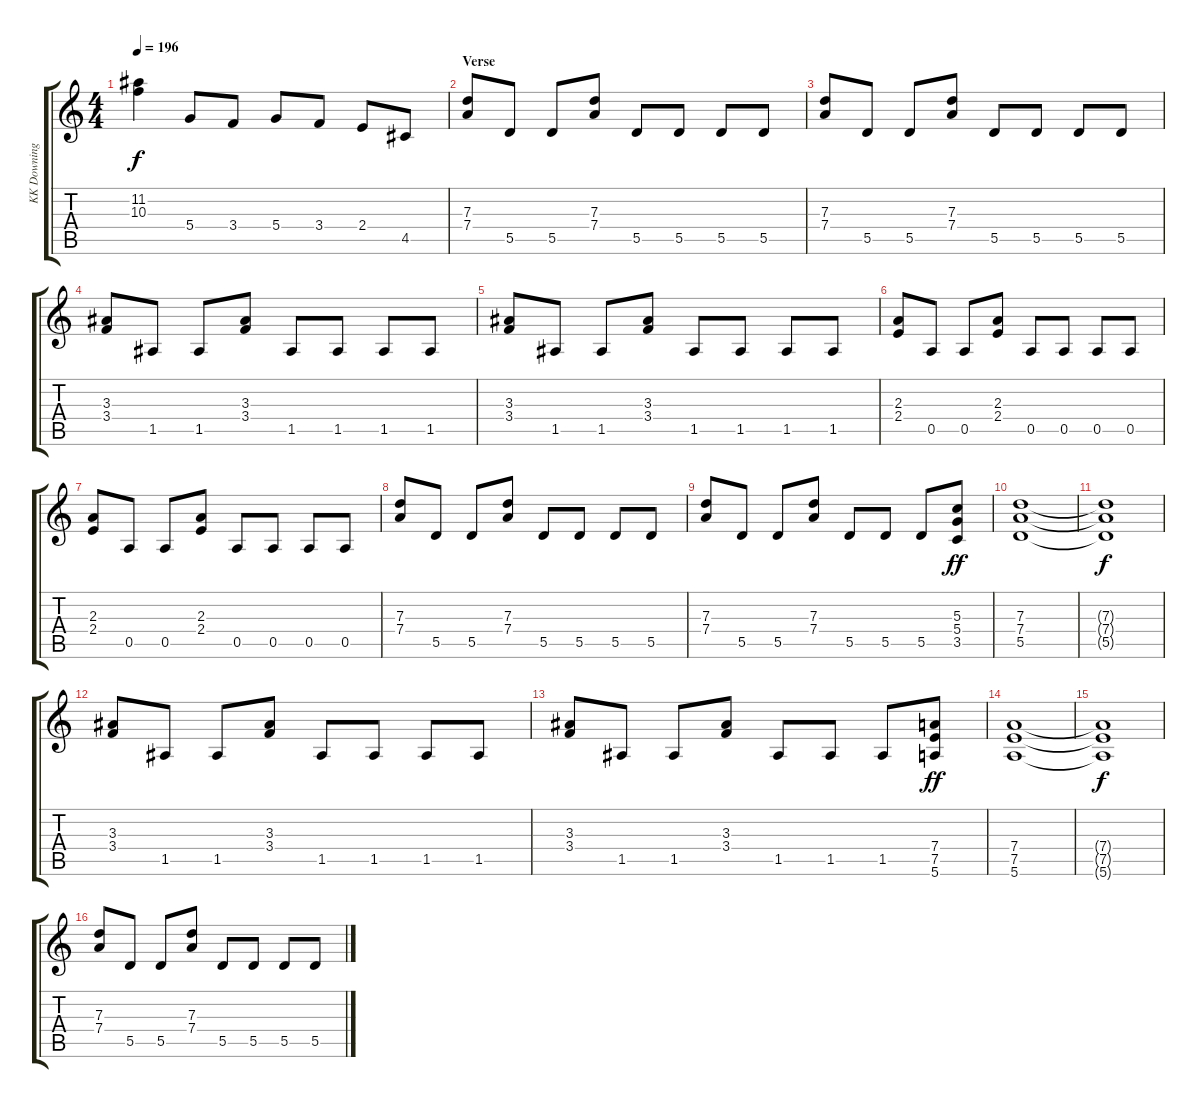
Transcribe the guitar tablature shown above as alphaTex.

\track ("KK Downing" "KK Downing") {instrument distortionguitar}
\staff {score tabs}
\tuning (E4 B3 G3 D3 A2 E2) {hide}
\ts (4 4)
\tempo 196
\clef g2
\ks c
(11.2{t} 10.3{t}).4{dy f} 5.4.8 3.4.8 5.4.8 3.4.8 2.4.8 4.5.8 |
\section ("" "Verse")
(7.3 7.4).8 5.5.8 5.5.8 (7.3 7.4).8 5.5.8 5.5.8 5.5.8 5.5.8 |
(7.3 7.4).8 5.5.8 5.5.8 (7.3 7.4).8 5.5.8 5.5.8 5.5.8 5.5.8 |
(3.3 3.4).8 1.5.8 1.5.8 (3.3 3.4).8 1.5.8 1.5.8 1.5.8 1.5.8 |
(3.3 3.4).8 1.5.8 1.5.8 (3.3 3.4).8 1.5.8 1.5.8 1.5.8 1.5.8 |
(2.3 2.4).8 0.5.8 0.5.8 (2.3 2.4).8 0.5.8 0.5.8 0.5.8 0.5.8 |
(2.3 2.4).8 0.5.8 0.5.8 (2.3 2.4).8 0.5.8 0.5.8 0.5.8 0.5.8 |
(7.3 7.4).8 5.5.8 5.5.8 (7.3 7.4).8 5.5.8 5.5.8 5.5.8 5.5.8 |
(7.3 7.4).8 5.5.8 5.5.8 (7.3 7.4).8 5.5.8 5.5.8 5.5.8 (5.3 5.4 3.5).8{dy ff} |
(7.3 7.4 5.5).1 |
(7.3{t} 7.4{t} 5.5{t}).1{dy f} |
(3.3 3.4).8 1.5.8 1.5.8 (3.3 3.4).8 1.5.8 1.5.8 1.5.8 1.5.8 |
(3.3 3.4).8 1.5.8 1.5.8 (3.3 3.4).8 1.5.8 1.5.8 1.5.8 (7.4 7.5 5.6).8{dy ff} |
(7.4 7.5 5.6).1 |
(7.4{t} 7.5{t} 5.6{t}).1{dy f} |
(7.3 7.4).8 5.5.8 5.5.8 (7.3 7.4).8 5.5.8 5.5.8 5.5.8 5.5.8
